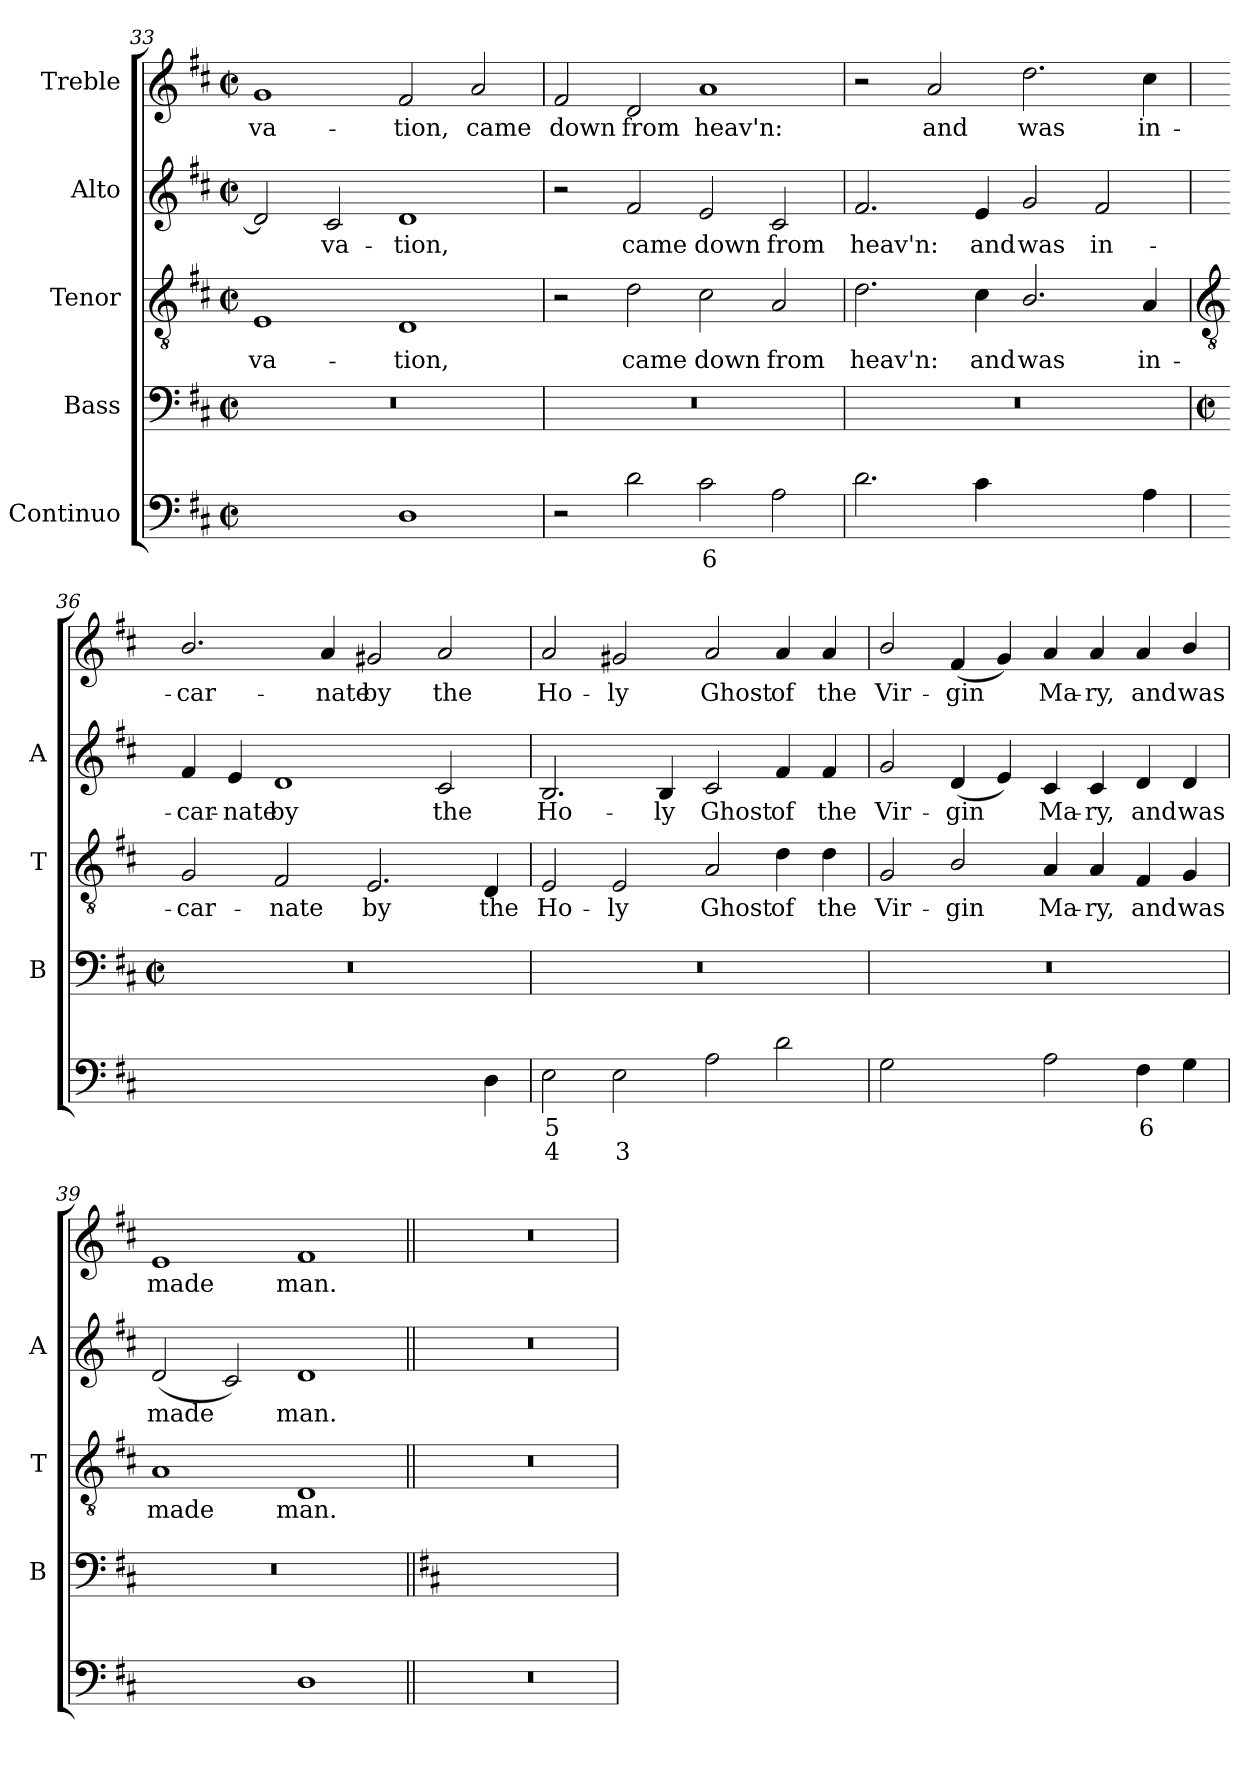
**kern	**text	**text	**kern	**kern	**text	**kern	**text	**kern	**text
*part5	*part5	*part5	*part4	*part3	*part3	*part2	*part2	*part1	*part1
*staff5	*staff5	*staff5	*staff4	*staff3	*staff3	*staff2	*staff2	*staff1	*staff1
*I"Continuo	*	*	*I"Bass	*I"Tenor	*	*I"Alto	*	*I"Treble	*
*	*	*	*I'B	*I'T	*	*I'A	*	*	*
*clefF4	*	*	*clefF4	*clefGv2	*	*clefG2	*	*clefG2	*
*k[f#c#]	*	*	*k[f#c#]	*k[f#c#]	*	*k[f#c#]	*	*k[f#c#]	*
*D:	*	*	*D:	*D:	*	*D:	*	*D:	*
*M4/2	*	*	*M4/2	*M4/2	*	*M4/2	*	*M4/2	*
*met(c|)	*	*	*met(c|)	*met(c|)	*	*met(c|)	*	*met(c|)	*
=33	=33	=33	=33	=33	=33	=33	=33	=33	=33
!	!LO:LY:b	!	!	!	!LO:LY:b	!	!	!	!LO:LY:b
[2Eyy	7	.	0r	1E	-va-	2d]	.	1g	-va-
!	!LO:LY:b	!	!	!	!	!	!LO:LY:b	!	!
2Eyy]	6	.	.	.	.	2c#	va-	.	.
!	!	!	!	!	!LO:LY:b	!	!LO:LY:b	!	!LO:LY:b
1D	.	.	.	1D	-tion,	1d	-tion,	2f#	-tion,
!	!	!	!	!	!	!	!	!	!LO:LY:b
.	.	.	.	.	.	.	.	2a	came
=34	=34	=34	=34	=34	=34	=34	=34	=34	=34
!	!	!	!	!	!	!	!	!	!LO:LY:b
2r	.	.	0r	2r	.	2r	.	2f#	down
!	!	!	!	!	!LO:LY:b	!	!LO:LY:b	!	!LO:LY:b
2d	.	.	.	2d	came	2f#	came	2d	from
!	!LO:LY:b	!	!	!	!LO:LY:b	!	!LO:LY:b	!	!LO:LY:b
2c#	6	.	.	2c#	down	2e	down	1a	heav'n:
!	!	!	!	!	!LO:LY:b	!	!LO:LY:b	!	!
2A	.	.	.	2A	from	2c#	from	.	.
=35	=35	=35	=35	=35	=35	=35	=35	=35	=35
!	!	!	!	!	!LO:LY:b	!	!LO:LY:b	!	!
2.d	.	.	0r	2.d	heav'n:	2.f#	heav'n:	2r	.
!	!	!	!	!	!	!	!	!	!LO:LY:b
.	.	.	.	.	.	.	.	2a	and
!	!	!	!	!	!LO:LY:b	!	!LO:LY:b	!	!
4c#	.	.	.	4c#	and	4e	and	.	.
!	!LO:LY:b	!	!	!	!LO:LY:b	!	!LO:LY:b	!	!LO:LY:b
[2Byy	6	.	.	2.B/	was	2g	was	2.dd	was
!	!LO:LY:b	!	!	!	!	!	!LO:LY:b	!	!
4Byy]	5	.	.	.	.	2f#	in-	.	.
!	!	!	!	!	!LO:LY:b	!	!	!	!LO:LY:b
4A	.	.	.	4A	in-	.	.	4cc#	in-
!!LO:LB:g=z
=36	=36	=36	=36	=36	=36	=36	=36	=36	=36
*	*	*	*	*clefGv2	*	*	*	*	*
*	*	*	*M4/2	*	*	*	*	*	*
*	*	*	*met(c|)	*	*	*	*	*	*
!	!LO:LY:b	!	!	!	!LO:LY:b	!	!LO:LY:b	!	!LO:LY:b
[4Gyy	7	.	0r	2G	-car-	4f#	-car-	2.b/	-car-
!	!LO:LY:b	!	!	!	!	!	!LO:LY:b	!	!
4Gyy]	6	.	.	.	.	4e	-nate	.	.
!	!LO:LY:b	!LO:LY:b	!	!	!LO:LY:b	!	!LO:LY:b	!	!
[4F#yy	6	4	.	2F#	-nate	1d	by	.	.
!	!	!LO:LY:b	!	!	!	!	!	!	!LO:LY:b
4F#yy]	.	3	.	.	.	.	.	4a	-nate
!	!LO:LY:b	!LO:LY:b	!	!	!LO:LY:b	!	!	!	!LO:LY:b
[2Eyy	7	3	.	2.E	by	.	.	2g#X	by
!	!LO:LY:b	!LO:LY:b	!	!	!	!	!LO:LY:b	!	!LO:LY:b
4Eyy]	6	4	.	.	.	2c#	the	2a	the
!	!	!	!	!	!LO:LY:b	!	!	!	!
4D	.	.	.	4D	the	.	.	.	.
=37	=37	=37	=37	=37	=37	=37	=37	=37	=37
!	!LO:LY:b	!LO:LY:b	!	!	!LO:LY:b	!	!LO:LY:b	!	!LO:LY:b
2E	5	4	0r	2E	Ho-	2.B	Ho-	2a	Ho-
!	!	!LO:LY:b	!	!	!LO:LY:b	!	!	!	!LO:LY:b
2E	.	3	.	2E	-ly	.	.	2g#X	-ly
!	!	!	!	!	!	!	!LO:LY:b	!	!
.	.	.	.	.	.	4B	-ly	.	.
!	!	!	!	!	!LO:LY:b	!	!LO:LY:b	!	!LO:LY:b
2A	.	.	.	2A	Ghost	2c#	Ghost	2a	Ghost
!	!	!	!	!	!LO:LY:b	!	!LO:LY:b	!	!LO:LY:b
2d	.	.	.	4d	of	4f#	of	4a	of
!	!	!	!	!	!LO:LY:b	!	!LO:LY:b	!	!LO:LY:b
.	.	.	.	4d	the	4f#	the	4a	the
=38	=38	=38	=38	=38	=38	=38	=38	=38	=38
!	!	!	!	!	!LO:LY:b	!	!LO:LY:b	!	!LO:LY:b
2G	.	.	0r	2G	Vir-	2g	Vir-	2b/	Vir-
!	!LO:LY:b	!	!	!	!LO:LY:b	!	!LO:LY:b	!	!LO:LY:b
[4Byy	5	.	.	2B/	-gin	(<4d	-gin	(<4f#	-gin
!	!LO:LY:b	!	!	!	!	!	!	!	!
4Byy]	6	.	.	.	.	4e)	.	4g)	.
!	!	!	!	!	!LO:LY:b	!	!LO:LY:b	!	!LO:LY:b
2A	.	.	.	4A	Ma-	4c#	Ma-	4a	Ma-
!	!	!	!	!	!LO:LY:b	!	!LO:LY:b	!	!LO:LY:b
.	.	.	.	4A	-ry,	4c#	-ry,	4a	-ry,
!	!LO:LY:b	!	!	!	!LO:LY:b	!	!LO:LY:b	!	!LO:LY:b
4F#	6	.	.	4F#	and	4d	and	4a	and
!	!	!	!	!	!LO:LY:b	!	!LO:LY:b	!	!LO:LY:b
4G	.	.	.	4G	was	4d	was	4b/	was
=39	=39	=39	=39	=39	=39	=39	=39	=39	=39
!	!LO:LY:b	!	!	!	!LO:LY:b	!	!LO:LY:b	!	!LO:LY:b
[2Ayy	4	.	0r	1A	made	(<2d	made	1e	made
!	!LO:LY:b	!	!	!	!	!	!	!	!
2Ayy]	3	.	.	.	.	2c#)	.	.	.
!	!	!	!	!	!LO:LY:b	!	!LO:LY:b	!	!LO:LY:b
1D	.	.	.	1D	man.	1d	man.	1f#	man.
=40||	=40||	=40||	=40||	=40||	=40||	=40||	=40||	=40||	=40||
*k[]	*	*	*	*k[]	*	*k[]	*	*k[]	*
*C:	*	*	*	*C:	*	*C:	*	*C:	*
0r	.	.	0ryy	0r	.	0r	.	0r	.
=	=	=	=	=	=	=	=	=	=
*-	*-	*-	*-	*-	*-	*-	*-	*-	*-
